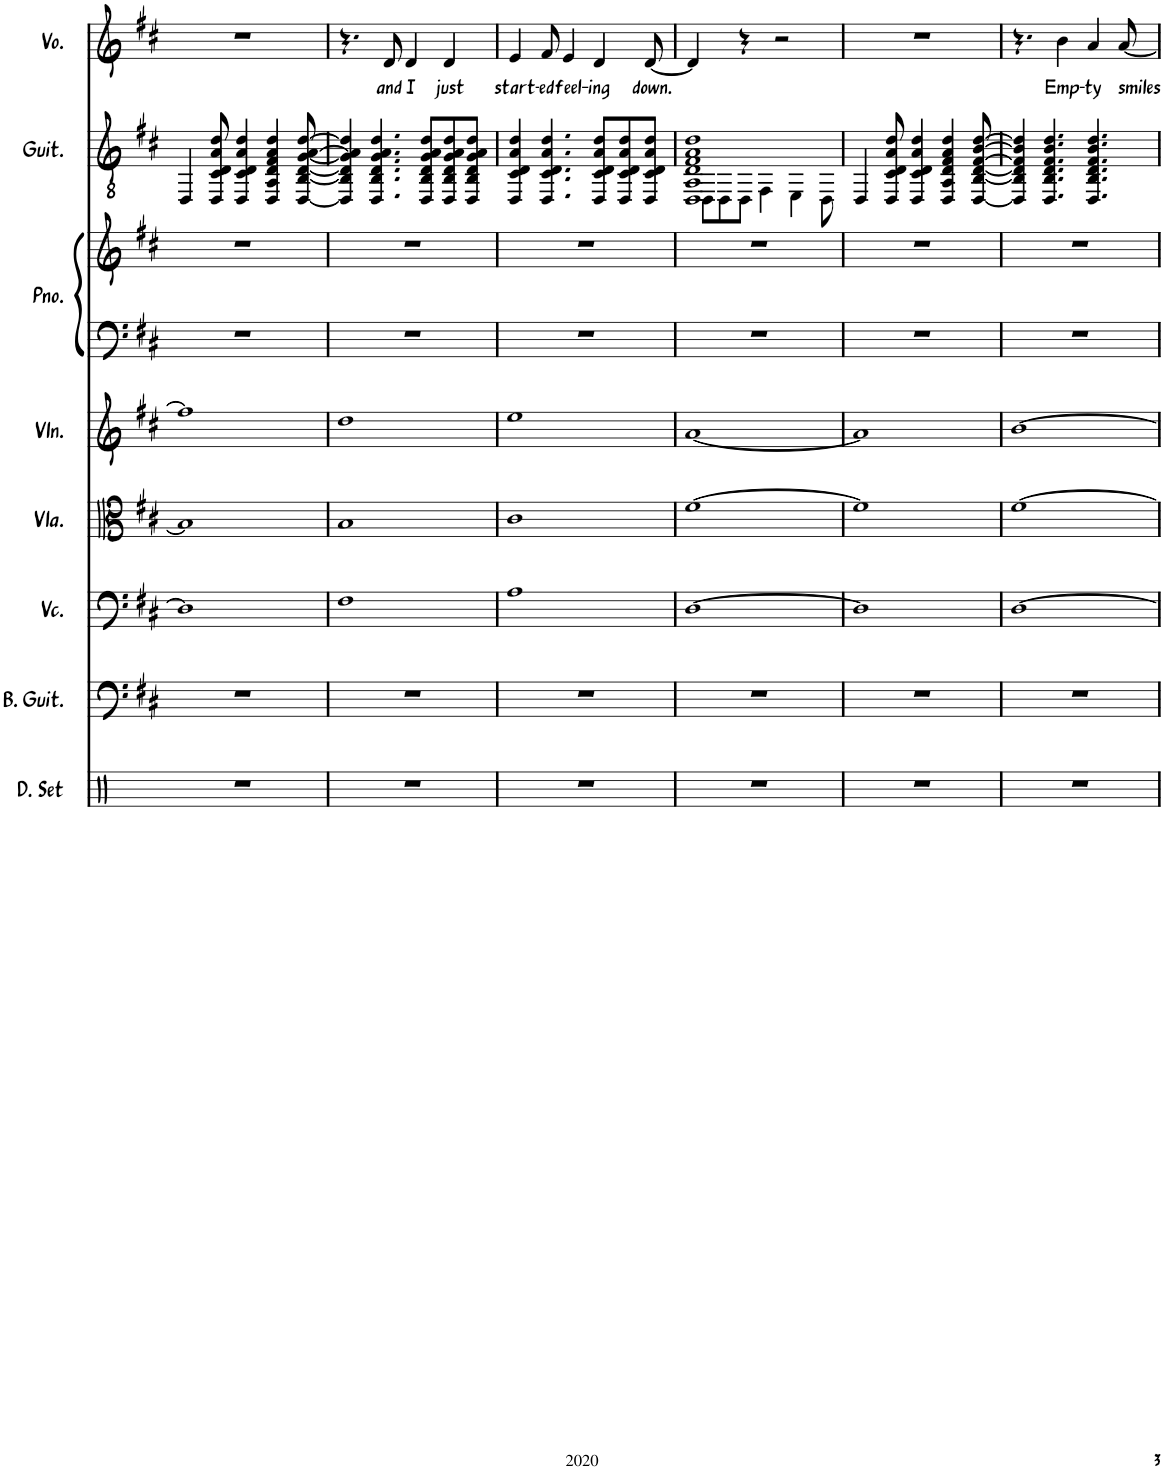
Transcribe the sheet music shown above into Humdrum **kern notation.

**kern	**kern	**kern	**kern	**kern	**kern	**kern	**kern	**kern	**text
*part8	*part7	*part6	*part5	*part4	*part3	*part3	*part2	*part1	*part1
*staff9	*staff8	*staff7	*staff6	*staff5	*staff4	*staff3	*staff2	*staff1	*staff1
*I"Drumset	*I"Bass Guitar	*I"Violoncello	*I"Viola	*I"Violin	*I"Piano	*	*I"Acoustic Guitar	*I"Voice	*
*I'D. Set	*I'B. Guit.	*I'Vc.	*I'Vla.	*I'Vln.	*I'Pno.	*	*I'Guit.	*I'Vo.	*
!!LO:PB:g=z
*clefX	*clefF4	*clefF4	*clefC3	*clefG2	*clefF4	*clefG2	*clefGv2	*clefG2	*
*	*Trd7c12	*	*	*	*	*	*	*	*
*k[]	*k[f#c#]	*k[f#c#]	*k[f#c#]	*k[f#c#]	*k[f#c#]	*k[f#c#]	*k[f#c#]	*k[f#c#]	*
*M4/4	*M4/4	*M4/4	*M4/4	*M4/4	*M4/4	*M4/4	*M4/4	*M4/4	*
=12	=12	=12	=12	=12	=12	=12	=12	=12	=12
1r	1r	1D]	1B]	1ff#]	1r	1r	4DD/	1r	.
.	.	.	.	.	.	.	8DD/ 8C#/ 8D/ 8A/ 8d/	.	.
.	.	.	.	.	.	.	4DD/ 4C#/ 4D/ 4A/ 4d/	.	.
.	.	.	.	.	.	.	4DD/ 4AA/ 4D/ 4F#/ 4A/ 4d/	.	.
.	.	.	.	.	.	.	[8DD/ [8BB/ [8D/ [8G/ [8A/ [8d/	.	.
=13	=13	=13	=13	=13	=13	=13	=13	=13	=13
1r	1r	1F#	1B	1dd	1r	1r	4DD/] 4BB/] 4D/] 4G/] 4A/] 4d/]	4.r	.
.	.	.	.	.	.	.	4.DD/ 4.BB/ 4.D/ 4.G/ 4.A/ 4.d/	.	.
!	!	!	!	!	!	!	!	!	!LO:LY:b
.	.	.	.	.	.	.	.	8d/	and
!	!	!	!	!	!	!	!	!	!LO:LY:b
.	.	.	.	.	.	.	.	4d/	I
.	.	.	.	.	.	.	8DD/ 8BB/ 8D/ 8G/ 8A/ 8d/L	.	.
!	!	!	!	!	!	!	!	!	!LO:LY:b
.	.	.	.	.	.	.	8DD/ 8BB/ 8D/ 8G/ 8A/ 8d/	4d/	just
.	.	.	.	.	.	.	8DD/ 8BB/ 8D/ 8G/ 8A/ 8d/J	.	.
=14	=14	=14	=14	=14	=14	=14	=14	=14	=14
!	!	!	!	!	!	!	!	!	!LO:LY:b
1r	1r	1A	1c#	1ee	1r	1r	4DD/ 4C#/ 4D/ 4A/ 4d/	4e/	start-
!	!	!	!	!	!	!	!	!	!LO:LY:b
.	.	.	.	.	.	.	4.DD/ 4.C#/ 4.D/ 4.A/ 4.d/	8f#/	-ed
!	!	!	!	!	!	!	!	!	!LO:LY:b
.	.	.	.	.	.	.	.	4e/	feel-
!	!	!	!	!	!	!	!	!	!LO:LY:b
.	.	.	.	.	.	.	8DD/ 8C#/ 8D/ 8A/ 8d/L	4d/	-ing
.	.	.	.	.	.	.	8DD/ 8C#/ 8D/ 8A/ 8d/	.	.
!	!	!	!	!	!	!	!	!	!LO:LY:b
.	.	.	.	.	.	.	8DD/ 8C#/ 8D/ 8A/ 8d/J	[8d/	down.
=15	=15	=15	=15	=15	=15	=15	=15	=15	=15
*	*	*	*	*	*	*	*^	*	*
1r	1r	[1D	[1f#	[1a	1r	1r	1DD 1AA 1D 1F# 1A 1d	8DD\L	4d/]	.
.	.	.	.	.	.	.	.	8DD\	.	.
.	.	.	.	.	.	.	.	8DD\J	4r	.
.	.	.	.	.	.	.	.	4FF#\	.	.
.	.	.	.	.	.	.	.	.	2r	.
.	.	.	.	.	.	.	.	4EE\	.	.
.	.	.	.	.	.	.	.	8DD\	.	.
*	*	*	*	*	*	*	*v	*v	*	*
=16	=16	=16	=16	=16	=16	=16	=16	=16	=16
1r	1r	1D]	1f#]	1a]	1r	1r	4DD/	1r	.
.	.	.	.	.	.	.	8DD/ 8C#/ 8D/ 8A/ 8d/	.	.
.	.	.	.	.	.	.	4DD/ 4C#/ 4D/ 4A/ 4d/	.	.
.	.	.	.	.	.	.	4DD/ 4AA/ 4D/ 4F#/ 4A/ 4d/	.	.
.	.	.	.	.	.	.	[8DD/ [8BB/ [8D/ [8F#/ [8B/ [8d/	.	.
=17	=17	=17	=17	=17	=17	=17	=17	=17	=17
1r	1r	[1D	[1f#	[1b	1r	1r	4DD/] 4BB/] 4D/] 4F#/] 4B/] 4d/]	4.r	.
.	.	.	.	.	.	.	4.DD/ 4.BB/ 4.D/ 4.F#/ 4.B/ 4.d/	.	.
!	!	!	!	!	!	!	!	!	!LO:LY:b
.	.	.	.	.	.	.	.	4b\	Emp-
!	!	!	!	!	!	!	!	!	!LO:LY:b
.	.	.	.	.	.	.	4.DD/ 4.BB/ 4.D/ 4.F#/ 4.B/ 4.d/	4a/	-ty
!	!	!	!	!	!	!	!	!	!LO:LY:b
.	.	.	.	.	.	.	.	[8a/	smiles
=	=	=	=	=	=	=	=	=	=
*-	*-	*-	*-	*-	*-	*-	*-	*-	*-
